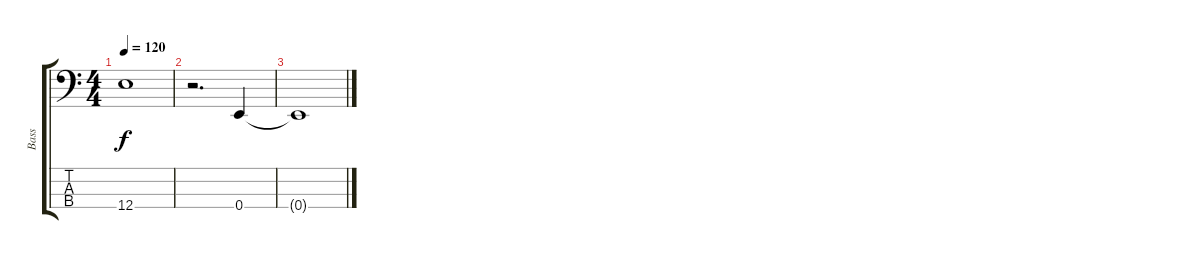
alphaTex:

\track ("Bass" "Bass") {instrument acousticbass}
\staff {score tabs}
\tuning (G2 D2 A1 E1) {hide}
\ts (4 4)
\tempo 120
\clef f4
\ks c
12.4.1{dy f} |
r.2{d} 0.4.4 |
0.4{t}.1
